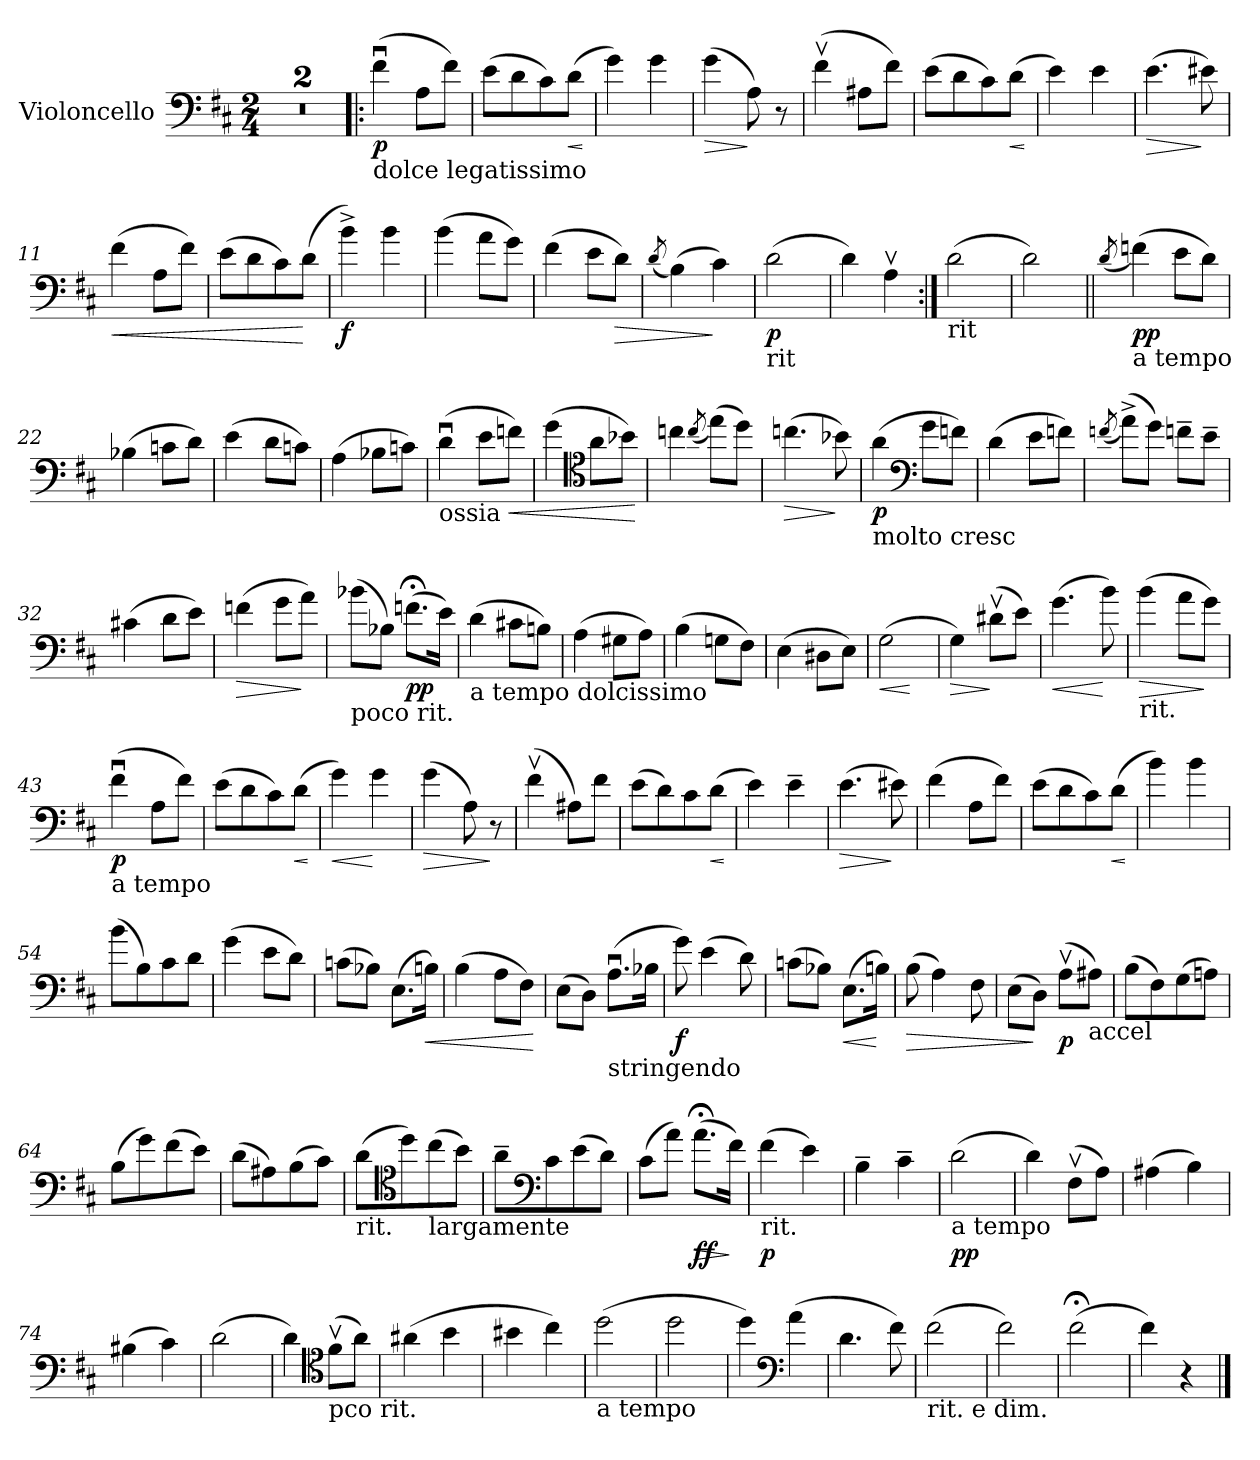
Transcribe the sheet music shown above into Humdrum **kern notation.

**kern	**dynam
*part1	*part1
*staff1	*staff1
*I"Violoncello	*
*I'Vlc.	*
*clefF4	*
*k[f#c#]	*
*D:	*
*M2/4	*
=1	=1
2r	.
=2	=2
2r	.
=3!|:	=3!|:
!LO:TX:b:t=dolce legatissimo	!
!	!LO:DY:b
(4f#u\	p
8A\L	.
8f#\J)	.
=4	=4
(8e\L	.
8d\	.
8c#\)	.
!	!LO:HP:b
(8d\J	<
.	[
=5	=5
4g\)	.
4g\	.
!!LO:LB:g=z
=6	=6
!	!LO:HP:b
(4g\	>
8A\)	]
8r	.
=7	=7
(4f#v\	.
8A#X\L	.
8f#\J)	.
=8	=8
(8e\L	.
8d\	.
8c#\)	.
!	!LO:HP:b
(8d\J	<
.	[
=9	=9
4e\)	.
4e\	.
=10	=10
!	!LO:HP:b
(4.e\	>
8e#X\)	]
!!LO:LB:g=z
=11	=11
!	!LO:HP:b
(4f#\	<
8A\L	.
8f#\J)	.
=12	=12
(8e\L	.
8d\	.
8c#\)	.
(8d\J	[
=13	=13
!	!LO:DY:b
4b^\)	f
4b\	.
=14	=14
(4b\	.
8a\L	.
8g\J)	.
=15	=15
(4f#\	.
8e\L	.
!	!LO:HP:b
8d\J)	>
!!LO:LB:g=z
=16	=16
(8qd/	.
(4B\)	.
4c#\)	]
=17	=17
!LO:TX:b:t=rit	!
!	!LO:DY:b
(2d\	p
=18	=18
4d\)	.
4Av\	.
=19:|!	=19:|!
!LO:TX:b:t=rit	!
(2d\	.
=20	=20
2d\)	.
!!LO:LB:g=z
=21||	=21||
(8qd/	.
!LO:TX:b:t=a tempo	!
!	!LO:DY:b
(4fn\)	pp
8e\L	.
8d\J)	.
=22	=22
(4B-X\	.
8cn\L	.
8d\J)	.
=23	=23
(4e\	.
8d\L	.
8cn\J)	.
=24	=24
(4A\	.
8B-X\L	.
8cn\J)	.
!!LO:LB:g=z
=25	=25
!LO:TX:b:t=ossia	!
(4du\	.
8e\L	.
!	!LO:HP:b
8fn\J)	<
=26	=26
(4g\	.
*clefC4	*
8a\L	.
8b-X\J)	.
.	[
=27	=27
4ccn\	.
(8qcc/	.
(8ee\L)	.
8dd\J)	.
=28	=28
!	!LO:HP:b
(4.ccn\	>
8b-X\)	]
=29	=29
!LO:TX:b:t=molto cresc	!
!	!LO:DY:b
(4a\	p
*clefF4	*
8g\L	.
8fn\J)	.
!!LO:LB:g=z
=30	=30
(4d\	.
8e\L	.
8fn\J)	.
=31	=31
(8qfn/	.
(8a^\L)	.
8g\J)	.
8fn~\L	.
8e~\J	.
=32	=32
(4c#X\	.
8d\L	.
8e\J)	.
=33	=33
!	!LO:HP:b
(4fn\	>
8g\L	.
8a\J)	]
=34	=34
!LO:TX:b:t=poco rit.	!
(8b-X\L	.
8B-X\J)	.
!	!LO:DY:b
(8.fn;<\L	pp
16e\Jk)	.
!!LO:LB:g=z
=35	=35
!LO:TX:b:t=a tempo  dolcissimo	!
(4d\	.
8c#X\L	.
8Bn\J)	.
=36	=36
(4A\	.
8G#X\L	.
8A\J)	.
=37	=37
(4B\	.
8Gn\L	.
8F#\J)	.
=38	=38
(4E\	.
8D#X\L	.
8E\J)	.
=39	=39
!	!LO:HP:b
(2G\	<
.	[
!!LO:LB:g=z
=40	=40
!	!LO:HP:b
4G\)	>
(8d#Xv\L	]
8e\J)	.
=41	=41
!	!LO:HP:b
(4.g\	<
8b\)	[
=42	=42
!LO:TX:b:t=rit.	!
!	!LO:HP:b
(4b\	>
8a\L	.
8g\J)	]
=43	=43
!LO:TX:b:t=a tempo	!
!	!LO:DY:b
(4f#u\	p
8A\L	.
8f#\J)	.
=44	=44
(8e\L	.
8d\	.
8c#\)	.
!	!LO:HP:b
(8d\J	<
.	[
!!LO:PB:g=z
=45	=45
!	!LO:HP:b
4g\)	<
4g\	[
=46	=46
!	!LO:HP:b
(4g\	>
8A\)	.
8r	]
=47	=47
(4f#v\	.
8A#X\L)	.
8f#\J	.
=48	=48
(8e\L	.
8d\)	.
8c#\	.
!	!LO:HP:b
(8d\J	<
.	[
=49	=49
4e\)	.
4e~\	.
!!LO:LB:g=z
=50	=50
!	!LO:HP:b
(4.e\	>
8e#X\)	]
=51	=51
(4f#\	.
8A\L	.
8f#\J)	.
=52	=52
(8e\L	.
8d\	.
8c#\)	.
!	!LO:HP:b
(8d\J	<
.	[
=53	=53
4b\)	.
4b\	.
=54	=54
(8b\L	.
8B\)	.
8c#\	.
8d\J	.
!!LO:LB:g=z
=55	=55
(4g\	.
8e\L	.
8d\J)	.
=56	=56
(8cn\L	.
8B-X\J)	.
(8.E\L	.
!	!LO:HP:b
16Bn\Jk)	<
=57	=57
(4B\	.
8A\L	.
8F#\J)	.
.	[
=58	=58
(8E\L	.
8D\J)	.
!LO:TX:b:t=stringendo	!
(8.Au\L	.
16B-X\Jk	.
=59	=59
!	!LO:DY:b
8g\)	f
(4e\	.
8d\)	.
!!LO:LB:g=z
=60	=60
(8cn\L	.
8B-X\J)	.
!	!LO:HP:b
(8.E\L	<
16Bn\Jk)	[
=61	=61
!	!LO:HP:b
(8B\	>
4A\)	.
8F#\	.
=62	=62
(8E\L	.
8D\J)	]
!	!LO:DY:b
(8Av\L	p
!LO:TX:b:t=accel	!
8A#X\J)	.
=63	=63
(8B\L	.
8F#\)	.
(8G\	.
8An\J)	.
!!LO:LB:g=z
=64	=64
(8B\L	.
8g\)	.
(8f#\	.
8e\J)	.
=65	=65
(8d\L	.
8A#X\)	.
(8B\	.
8c#\J)	.
=66	=66
!LO:TX:b:t=rit.	!
(8d\L	.
*clefC4	*
8dd\)	.
!LO:TX:b:t=largamente	!
(8cc#\	.
8b\J)	.
=67	=67
8a~\L	.
*clefF4	*
8c#\	.
(8e\	.
8d\J)	.
=68	=68
(8c#\L	.
8a\J)	.
!	!LO:HP:b
!	!LO:DY:n=1:b
(8.a;<\L	> ff
16f#\Jk)	]
!!LO:LB:g=z
=69	=69
!LO:TX:b:t=rit.	!
!	!LO:DY:b
(4f#\	p
4e\)	.
=70	=70
4B~\	.
4c#~\	.
=71	=71
!LO:TX:b:t=a tempo	!
!	!LO:DY:b
(2d\	pp
=72	=72
4d\)	.
(8F#v\L	.
8A\J)	.
=73	=73
(4A#X\	.
4B\)	.
=74	=74
(4B#X\	.
4c#\)	.
!!LO:LB:g=z
=75	=75
(2d\	.
=76	=76
4d\)	.
*clefC4	*
!LO:TX:b:t=pco rit.	!
(8f#v\L	.
8a\J)	.
=77	=77
(4a#X\	.
4b\	.
=78	=78
4b#X\	.
4cc#\)	.
=79	=79
!LO:TX:b:t=a tempo	!
(2dd\	.
=80	=80
2dd\	.
=81	=81
4dd\)	.
*clefF4	*
(4a\	.
!!LO:LB:g=z
=82	=82
4.d\	.
8f#\)	.
=83	=83
!LO:TX:b:t=rit. e dim.	!
(2f#\	.
=84	=84
2f#\)	.
=85	=85
(2f#;<\	.
=86	=86
4f#\)	.
4r	.
==	==
*-	*-
